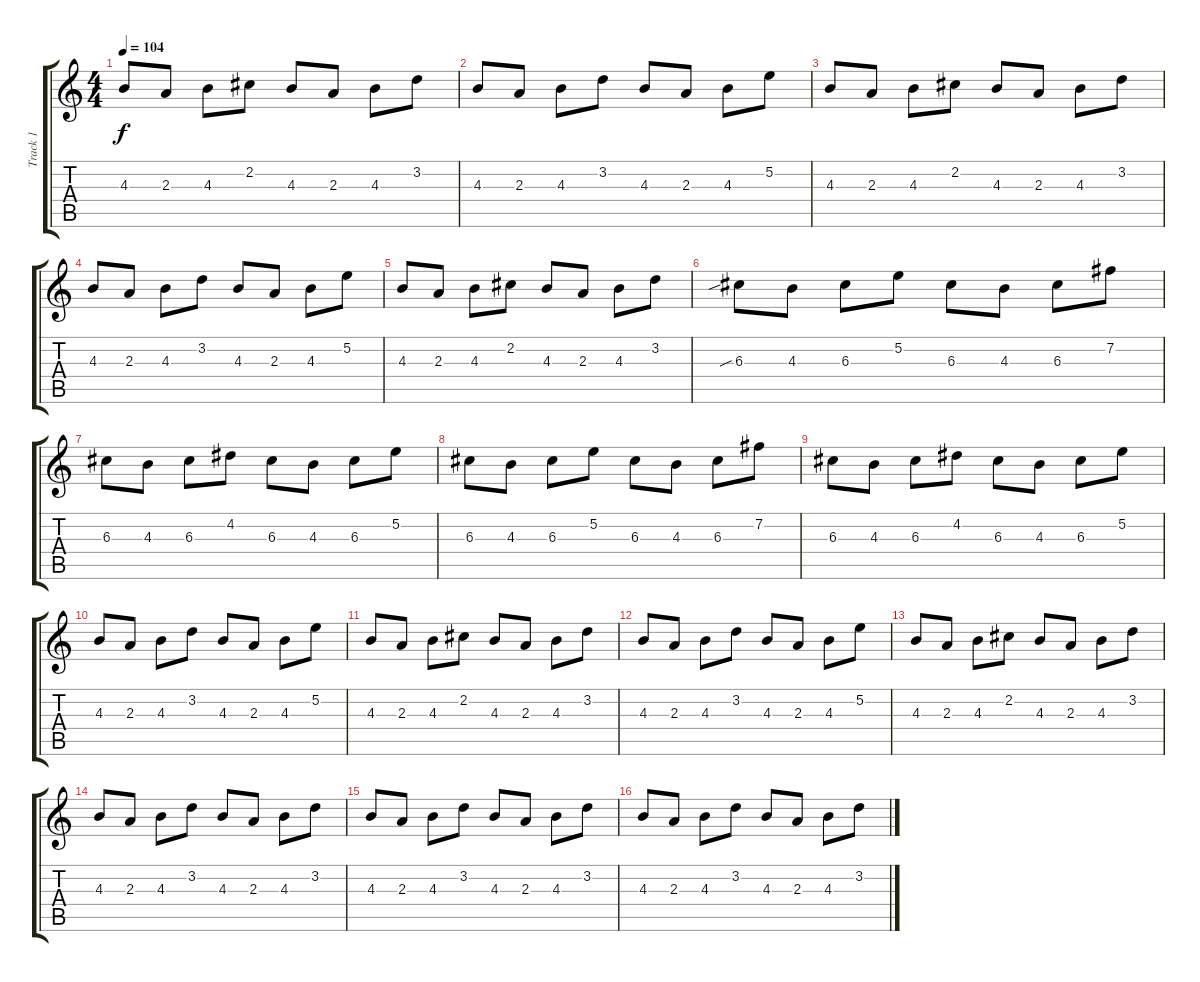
\track ("Track 1" "Track 1") {instrument electricguitarclean}
\staff {score tabs}
\tuning (E4 B3 G3 D3 A2 E2) {hide}
\ts (4 4)
\tempo 104
\clef g2
\ks c
4.3.8{dy f} 2.3.8 4.3.8 2.2.8 4.3.8 2.3.8 4.3.8 3.2.8 |
4.3.8 2.3.8 4.3.8 3.2.8 4.3.8 2.3.8 4.3.8 5.2.8 |
4.3.8 2.3.8 4.3.8 2.2.8 4.3.8 2.3.8 4.3.8 3.2.8 |
4.3.8 2.3.8 4.3.8 3.2.8 4.3.8 2.3.8 4.3.8 5.2.8 |
4.3.8 2.3.8 4.3.8 2.2.8 4.3.8 2.3.8 4.3.8 3.2.8 |
6.3{sib}.8 4.3.8 6.3.8 5.2.8 6.3.8 4.3.8 6.3.8 7.2.8 |
6.3.8 4.3.8 6.3.8 4.2.8 6.3.8 4.3.8 6.3.8 5.2.8 |
6.3.8 4.3.8 6.3.8 5.2.8 6.3.8 4.3.8 6.3.8 7.2.8 |
6.3.8 4.3.8 6.3.8 4.2.8 6.3.8 4.3.8 6.3.8 5.2.8 |
4.3.8 2.3.8 4.3.8 3.2.8 4.3.8 2.3.8 4.3.8 5.2.8 |
4.3.8 2.3.8 4.3.8 2.2.8 4.3.8 2.3.8 4.3.8 3.2.8 |
4.3.8 2.3.8 4.3.8 3.2.8 4.3.8 2.3.8 4.3.8 5.2.8 |
4.3.8 2.3.8 4.3.8 2.2.8 4.3.8 2.3.8 4.3.8 3.2.8 |
4.3.8 2.3.8 4.3.8 3.2.8 4.3.8 2.3.8 4.3.8 3.2.8 |
4.3.8 2.3.8 4.3.8 3.2.8 4.3.8 2.3.8 4.3.8 3.2.8 |
4.3.8 2.3.8 4.3.8 3.2.8 4.3.8 2.3.8 4.3.8 3.2.8
